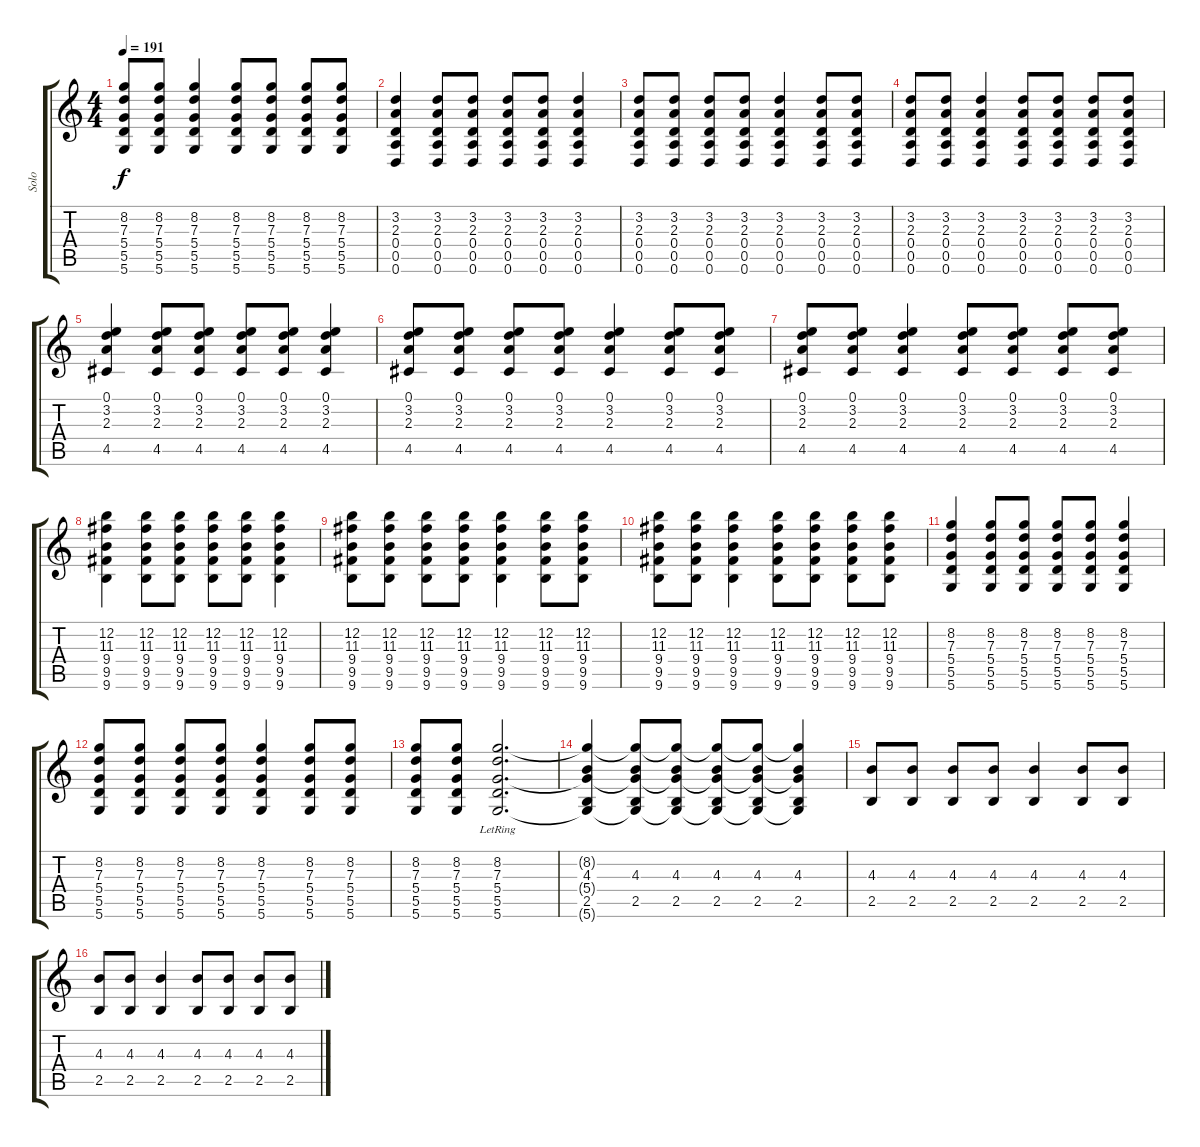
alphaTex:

\track ("Solo" "Solo") {instrument distortionguitar}
\staff {score tabs}
\tuning (E4 B3 G3 D3 A2 D2) {hide}
\ts (4 4)
\tempo 191
\clef g2
\ks c
(8.2 7.3 5.4 5.5 5.6).8{dy f} (8.2 7.3 5.4 5.5 5.6).8 (8.2 7.3 5.4 5.5 5.6).4 (8.2 7.3 5.4 5.5 5.6).8 (8.2 7.3 5.4 5.5 5.6).8 (8.2 7.3 5.4 5.5 5.6).8 (8.2 7.3 5.4 5.5 5.6).8 |
(3.2 2.3 0.4 0.5 0.6).4 (3.2 2.3 0.4 0.5 0.6).8 (3.2 2.3 0.4 0.5 0.6).8 (3.2 2.3 0.4 0.5 0.6).8 (3.2 2.3 0.4 0.5 0.6).8 (3.2 2.3 0.4 0.5 0.6).4 |
(3.2 2.3 0.4 0.5 0.6).8 (3.2 2.3 0.4 0.5 0.6).8 (3.2 2.3 0.4 0.5 0.6).8 (3.2 2.3 0.4 0.5 0.6).8 (3.2 2.3 0.4 0.5 0.6).4 (3.2 2.3 0.4 0.5 0.6).8 (3.2 2.3 0.4 0.5 0.6).8 |
(3.2 2.3 0.4 0.5 0.6).8 (3.2 2.3 0.4 0.5 0.6).8 (3.2 2.3 0.4 0.5 0.6).4 (3.2 2.3 0.4 0.5 0.6).8 (3.2 2.3 0.4 0.5 0.6).8 (3.2 2.3 0.4 0.5 0.6).8 (3.2 2.3 0.4 0.5 0.6).8 |
(0.1 3.2 2.3 4.5).4 (0.1 3.2 2.3 4.5).8 (0.1 3.2 2.3 4.5).8 (0.1 3.2 2.3 4.5).8 (0.1 3.2 2.3 4.5).8 (0.1 3.2 2.3 4.5).4 |
(0.1 3.2 2.3 4.5).8 (0.1 3.2 2.3 4.5).8 (0.1 3.2 2.3 4.5).8 (0.1 3.2 2.3 4.5).8 (0.1 3.2 2.3 4.5).4 (0.1 3.2 2.3 4.5).8 (0.1 3.2 2.3 4.5).8 |
(0.1 3.2 2.3 4.5).8 (0.1 3.2 2.3 4.5).8 (0.1 3.2 2.3 4.5).4 (0.1 3.2 2.3 4.5).8 (0.1 3.2 2.3 4.5).8 (0.1 3.2 2.3 4.5).8 (0.1 3.2 2.3 4.5).8 |
(12.2 11.3 9.4 9.5 9.6).4 (12.2 11.3 9.4 9.5 9.6).8 (12.2 11.3 9.4 9.5 9.6).8 (12.2 11.3 9.4 9.5 9.6).8 (12.2 11.3 9.4 9.5 9.6).8 (12.2 11.3 9.4 9.5 9.6).4 |
(12.2 11.3 9.4 9.5 9.6).8 (12.2 11.3 9.4 9.5 9.6).8 (12.2 11.3 9.4 9.5 9.6).8 (12.2 11.3 9.4 9.5 9.6).8 (12.2 11.3 9.4 9.5 9.6).4 (12.2 11.3 9.4 9.5 9.6).8 (12.2 11.3 9.4 9.5 9.6).8 |
(12.2 11.3 9.4 9.5 9.6).8 (12.2 11.3 9.4 9.5 9.6).8 (12.2 11.3 9.4 9.5 9.6).4 (12.2 11.3 9.4 9.5 9.6).8 (12.2 11.3 9.4 9.5 9.6).8 (12.2 11.3 9.4 9.5 9.6).8 (12.2 11.3 9.4 9.5 9.6).8 |
(8.2 7.3 5.4 5.5 5.6).4 (8.2 7.3 5.4 5.5 5.6).8 (8.2 7.3 5.4 5.5 5.6).8 (8.2 7.3 5.4 5.5 5.6).8 (8.2 7.3 5.4 5.5 5.6).8 (8.2 7.3 5.4 5.5 5.6).4 |
(8.2 7.3 5.4 5.5 5.6).8 (8.2 7.3 5.4 5.5 5.6).8 (8.2 7.3 5.4 5.5 5.6).8 (8.2 7.3 5.4 5.5 5.6).8 (8.2 7.3 5.4 5.5 5.6).4 (8.2 7.3 5.4 5.5 5.6).8 (8.2 7.3 5.4 5.5 5.6).8 |
(8.2 7.3 5.4 5.5 5.6).8 (8.2 7.3 5.4 5.5 5.6).8 (8.2{lr} 7.3{lr} 5.4{lr} 5.5{lr} 5.6{lr}).2{d} |
(8.2{t} 4.3 5.4{t} 2.5 5.6{t}).4{instrument electricguitarclean} (8.2{t} 4.3 5.4{t} 2.5 5.6{t}).8 (8.2{t} 4.3 5.4{t} 2.5 5.6{t}).8 (8.2{t} 4.3 5.4{t} 2.5 5.6{t}).8 (8.2{t} 4.3 5.4{t} 2.5 5.6{t}).8 (8.2{t} 4.3 5.4{t} 2.5 5.6{t}).4 |
(4.3 2.5).8 (4.3 2.5).8 (4.3 2.5).8 (4.3 2.5).8 (4.3 2.5).4 (4.3 2.5).8 (4.3 2.5).8 |
(4.3 2.5).8 (4.3 2.5).8 (4.3 2.5).4 (4.3 2.5).8 (4.3 2.5).8 (4.3 2.5).8 (4.3 2.5).8
